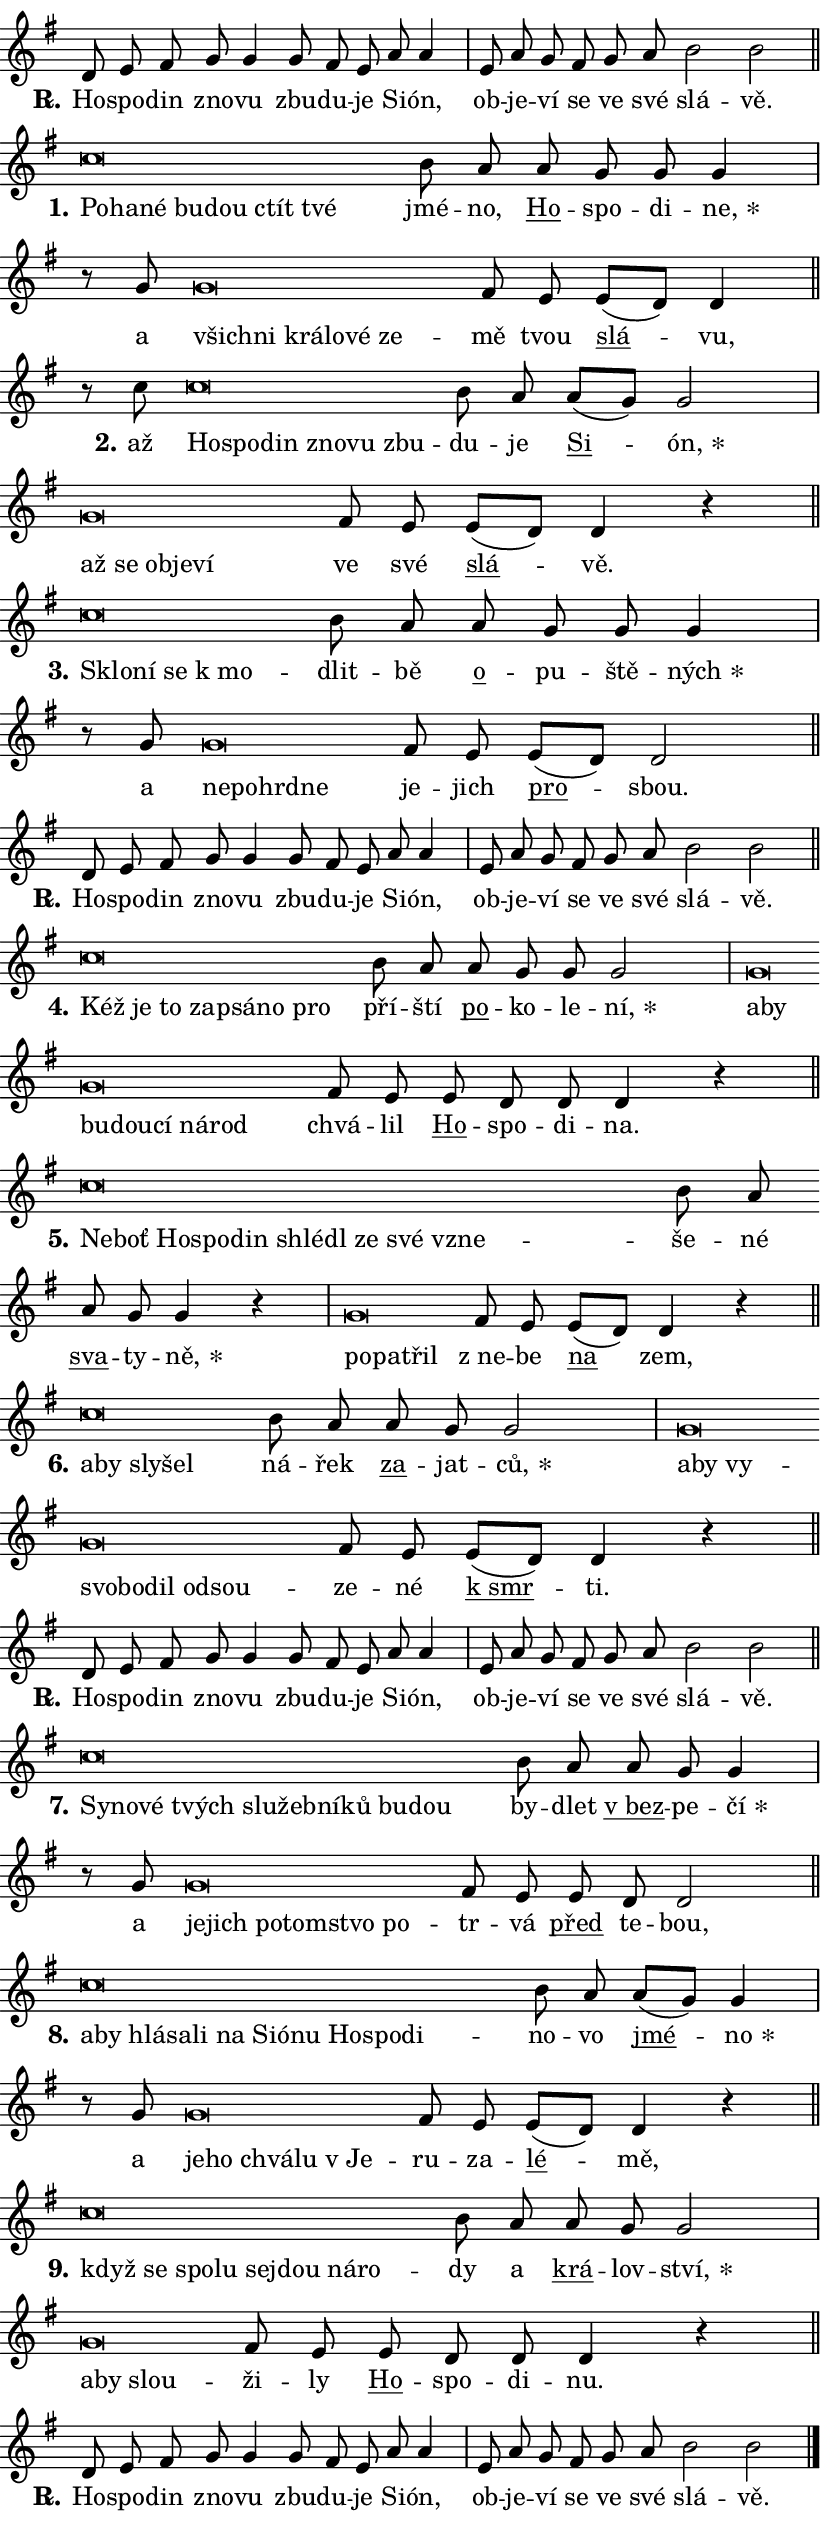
\version "2.24.0"
\header { tagline = "" }
\paper {
  indent = 0\cm
  top-margin = 0\cm
  right-margin = 0.13\cm % to fit lyric hyphens
  bottom-margin = 0\cm
  left-margin = 0\cm
  paper-width = 14\cm
  page-breaking = #ly:one-page-breaking
  system-system-spacing.basic-distance = #11
  score-system-spacing.basic-distance = #11
  ragged-last = ##f
}


%% Author: Thomas Morley
%% https://lists.gnu.org/archive/html/lilypond-user/2020-05/msg00002.html
#(define (line-position grob)
"Returns position of @var[grob} in current system:
   @code{'start}, if at first time-step
   @code{'end}, if at last time-step
   @code{'middle} otherwise
"
  (let* ((col (ly:item-get-column grob))
         (ln (ly:grob-object col 'left-neighbor))
         (rn (ly:grob-object col 'right-neighbor))
         (col-to-check-left (if (ly:grob? ln) ln col))
         (col-to-check-right (if (ly:grob? rn) rn col))
         (break-dir-left
           (and
             (ly:grob-property col-to-check-left 'non-musical #f)
             (ly:item-break-dir col-to-check-left)))
         (break-dir-right
           (and
             (ly:grob-property col-to-check-right 'non-musical #f)
             (ly:item-break-dir col-to-check-right))))
        (cond ((eqv? 1 break-dir-left) 'start)
              ((eqv? -1 break-dir-right) 'end)
              (else 'middle))))

#(define (tranparent-at-line-position vctor)
  (lambda (grob)
  "Relying on @code{line-position} select the relevant enry from @var{vctor}.
Used to determine transparency,"
    (case (line-position grob)
      ((end) (not (vector-ref vctor 0)))
      ((middle) (not (vector-ref vctor 1)))
      ((start) (not (vector-ref vctor 2))))))

noteHeadBreakVisibility =
#(define-music-function (break-visibility)(vector?)
"Makes @code{NoteHead}s transparent relying on @var{break-visibility}"
#{
  \override NoteHead.transparent =
    #(tranparent-at-line-position break-visibility)
#})

#(define delete-ledgers-for-transparent-note-heads
  (lambda (grob)
    "Reads whether a @code{NoteHead} is transparent.
If so this @code{NoteHead} is removed from @code{'note-heads} from
@var{grob}, which is supposed to be @code{LedgerLineSpanner}.
As a result ledgers are not printed for this @code{NoteHead}"
    (let* ((nhds-array (ly:grob-object grob 'note-heads))
           (nhds-list
             (if (ly:grob-array? nhds-array)
                 (ly:grob-array->list nhds-array)
                 '()))
           ;; Relies on the transparent-property being done before
           ;; Staff.LedgerLineSpanner.after-line-breaking is executed.
           ;; This is fragile ...
           (to-keep
             (remove
               (lambda (nhd)
                 (ly:grob-property nhd 'transparent #f))
               nhds-list)))
      ;; TODO find a better method to iterate over grob-arrays, similiar
      ;; to filter/remove etc for lists
      ;; For now rebuilt from scratch
      (set! (ly:grob-object grob 'note-heads)  '())
      (for-each
        (lambda (nhd)
          (ly:pointer-group-interface::add-grob grob 'note-heads nhd))
        to-keep))))

squashNotes = {
  \override NoteHead.X-extent = #'(-0.2 . 0.2)
  \override NoteHead.Y-extent = #'(-0.75 . 0)
  \override NoteHead.stencil =
    #(lambda (grob)
       (let ((pos (ly:grob-property grob 'staff-position)))
         (begin
           (if (< pos -7) (display "ERROR: Lower brevis then expected\n") (display ""))
           (if (<= pos -6) ly:text-interface::print ly:note-head::print))))
}
unSquashNotes = {
  \revert NoteHead.X-extent
  \revert NoteHead.Y-extent
  \revert NoteHead.stencil
}

hideNotes = \noteHeadBreakVisibility #begin-of-line-visible
unHideNotes = \noteHeadBreakVisibility #all-visible

% work-around for resetting accidentals
% https://lilypond.org/doc/v2.23/Documentation/notation/displaying-rhythms#unmetered-music
cadenzaMeasure = {
  \cadenzaOff
  \partial 1024 s1024
  \cadenzaOn
}

#(define-markup-command (accent layout props text) (markup?)
  "Underline accented syllable"
  (interpret-markup layout props
    #{\markup \override #'(offset . 4.3) \underline { #text }#}))

responsum = \markup \concat {
  "R" \hspace #-1.05 \path #0.1 #'((moveto 0 0.07) (lineto 0.9 0.8)) \hspace #0.05 "."
}

spaceSize = #0.6828661417322834 % exact space size for TeX Gyre Schola

\layout {
  \context {
    \Staff
    \remove "Time_signature_engraver"
    \override LedgerLineSpanner.after-line-breaking = #delete-ledgers-for-transparent-note-heads
  }
  \context {
    \Lyrics {
      \override LyricSpace.minimum-distance = \spaceSize
      \override LyricText.font-name = #"TeX Gyre Schola"
      \override LyricText.font-size = 1
      \override StanzaNumber.font-name = #"TeX Gyre Schola Bold"
      \override StanzaNumber.font-size = 1
    }
  }
  \context {
    \Score 
    \override NoteHead.text =
      #(lambda (grob) 
        (let ((pos (ly:grob-property grob 'staff-position)))
          #{\markup {
            \combine
              \halign #-0.55 \raise #(if (= pos -6) 0 0.5) \override #'(thickness . 2) \draw-line #'(3.2 . 0)
              \musicglyph "noteheads.sM1"
          }#}))
  }
}

% magnetic-lyrics.ily
%
%   written by
%     Jean Abou Samra <jean@abou-samra.fr>
%     Werner Lemberg <wl@gnu.org>
%
%   adapted by
%     Jiri Hon <jiri.hon@gmail.com>
%
% Version 2022-Apr-15

% https://www.mail-archive.com/lilypond-user@gnu.org/msg149350.html

#(define (Left_hyphen_pointer_engraver context)
   "Collect syllable-hyphen-syllable occurrences in lyrics and store
them in properties.  This engraver only looks to the left.  For
example, if the lyrics input is @code{foo -- bar}, it does the
following.

@itemize @bullet
@item
Set the @code{text} property of the @code{LyricHyphen} grob between
@q{foo} and @q{bar} to @code{foo}.

@item
Set the @code{left-hyphen} property of the @code{LyricText} grob with
text @q{foo} to the @code{LyricHyphen} grob between @q{foo} and
@q{bar}.
@end itemize

Use this auxiliary engraver in combination with the
@code{lyric-@/text::@/apply-@/magnetic-@/offset!} hook."
   (let ((hyphen #f)
         (text #f))
     (make-engraver
      (acknowledgers
       ((lyric-syllable-interface engraver grob source-engraver)
        (set! text grob)))
      (end-acknowledgers
       ((lyric-hyphen-interface engraver grob source-engraver)
        ;(when (not (grob::has-interface grob 'lyric-space-interface))
          (set! hyphen grob)));)
      ((stop-translation-timestep engraver)
       (when (and text hyphen)
         (ly:grob-set-object! text 'left-hyphen hyphen))
       (set! text #f)
       (set! hyphen #f)))))

#(define (lyric-text::apply-magnetic-offset! grob)
   "If the space between two syllables is less than the value in
property @code{LyricText@/.details@/.squash-threshold}, move the right
syllable to the left so that it gets concatenated with the left
syllable.

Use this function as a hook for
@code{LyricText@/.after-@/line-@/breaking} if the
@code{Left_@/hyphen_@/pointer_@/engraver} is active."
   (let ((hyphen (ly:grob-object grob 'left-hyphen #f)))
     (when hyphen
       (let ((left-text (ly:spanner-bound hyphen LEFT)))
         (when (grob::has-interface left-text 'lyric-syllable-interface)
           (let* ((common (ly:grob-common-refpoint grob left-text X))
                  (this-x-ext (ly:grob-extent grob common X))
                  (left-x-ext
                   (begin
                     ;; Trigger magnetism for left-text.
                     (ly:grob-property left-text 'after-line-breaking)
                     (ly:grob-extent left-text common X)))
                  ;; `delta` is the gap width between two syllables.
                  (delta (- (interval-start this-x-ext)
                            (interval-end left-x-ext)))
                  (details (ly:grob-property grob 'details))
                  (threshold (assoc-get 'squash-threshold details 0.2)))
             (when (< delta threshold)
               (let* (;; We have to manipulate the input text so that
                      ;; ligatures crossing syllable boundaries are not
                      ;; disabled.  For languages based on the Latin
                      ;; script this is essentially a beautification.
                      ;; However, for non-Western scripts it can be a
                      ;; necessity.
                      (lt (ly:grob-property left-text 'text))
                      (rt (ly:grob-property grob 'text))
                      (is-space (grob::has-interface hyphen 'lyric-space-interface))
                      (space (if is-space " " ""))
                      (extra-delta (if is-space spaceSize 0))
                      ;; Append new syllable.
                      (ltrt-space (if (and (string? lt) (string? rt))
                                (string-append lt space rt)
                                (make-concat-markup (list lt space rt))))
                      ;; Right-align `ltrt` to the right side.
                      (ltrt-space-markup (grob-interpret-markup
                               grob
                               (make-translate-markup
                                (cons (interval-length this-x-ext) 0)
                                (make-right-align-markup ltrt-space)))))
                 (begin
                   ;; Don't print `left-text`.
                   (ly:grob-set-property! left-text 'stencil #f)
                   ;; Set text and stencil (which holds all collected
                   ;; syllables so far) and shift it to the left.
                   (ly:grob-set-property! grob 'text ltrt-space)
                   (ly:grob-set-property! grob 'stencil ltrt-space-markup)
                   (ly:grob-translate-axis! grob (- (- delta extra-delta)) X))))))))))


#(define (lyric-hyphen::displace-bounds-first grob)
   ;; Make very sure this callback isn't triggered too early.
   (let ((left (ly:spanner-bound grob LEFT))
         (right (ly:spanner-bound grob RIGHT)))
     (ly:grob-property left 'after-line-breaking)
     (ly:grob-property right 'after-line-breaking)
     (ly:lyric-hyphen::print grob)))

squashThreshold = #0.4

\layout {
  \context {
    \Lyrics
    \consists #Left_hyphen_pointer_engraver
    \override LyricText.after-line-breaking =
      #lyric-text::apply-magnetic-offset!
    \override LyricHyphen.stencil = #lyric-hyphen::displace-bounds-first
    \override LyricText.details.squash-threshold = \squashThreshold
    \override LyricHyphen.minimum-distance = 0
    \override LyricHyphen.minimum-length = \squashThreshold
  }
}

squashText = \override LyricText.details.squash-threshold = 9999
unSquashText = \override LyricText.details.squash-threshold = \squashThreshold

leftText = \override LyricText.self-alignment-X = #LEFT
unLeftText = \revert LyricText.self-alignment-X

starOffset = #(lambda (grob) 
                (let ((x_offset (ly:self-alignment-interface::aligned-on-x-parent grob)))
                  (if (= x_offset 0) 0 (+ x_offset 1.2))))

star = #(define-music-function (syllable)(string?)
"Append star separator at the end of a syllable"
#{
  \once \override LyricText.X-offset = #starOffset
  \lyricmode { \markup {
    #syllable
    \override #'((font-name . "TeX Gyre Schola Bold")) \hspace #0.2 \lower #0.65 \larger "*"
  } }
#})

starAccent = #(define-music-function (syllable)(string?)
"Append star separator at the end of a syllable and make accent"
#{
  \once \override LyricText.X-offset = #starOffset
  \lyricmode { \markup {
    \accent #syllable
    \override #'((font-name . "TeX Gyre Schola Bold")) \hspace #0.2 \lower #0.65 \larger "*"
  } }
#})

breath = #(define-music-function (syllable)(string?)
"Append breathing indicator at the end of a syllable"
#{
  \lyricmode { \markup { #syllable "+" } }
#})

optionalBreath = #(define-music-function (syllable)(string?)
"Append optional breathing indicator at the end of a syllable"
#{
  \lyricmode { \markup { #syllable "(+)" } }
#})


\score {
    <<
        \new Voice = "melody" { \cadenzaOn \key g \major \relative { d'8 e fis g g4 \bar "" g8 fis e a a4 \cadenzaMeasure \bar "|" e8 a g fis g a b2 b2 \cadenzaMeasure \bar "||" \break } }
        \new Lyrics \lyricsto "melody" { \lyricmode { \set stanza = \responsum
Ho -- spo -- din zno -- vu zbu -- du -- je Si -- ón, ob -- je -- ví se ve své slá -- vě. } }
    >>
    \layout {}
}

\score {
    <<
        \new Voice = "melody" { \cadenzaOn \key g \major \relative { \squashNotes c''\breve*1/16 \hideNotes \breve*1/16 \bar "" \breve*1/16 \bar "" \breve*1/16 \bar "" \breve*1/16 \bar "" \breve*1/16 \breve*1/16 \bar "" \unHideNotes \unSquashNotes b8 a \bar "" a g g g4 \cadenzaMeasure \bar "|" r8 g8 \squashNotes g\breve*1/16 \hideNotes \breve*1/16 \bar "" \breve*1/16 \bar "" \breve*1/16 \bar "" \breve*1/16 \breve*1/16 \bar "" \unHideNotes \unSquashNotes fis8 e \bar "" e[( d)] d4 \cadenzaMeasure \bar "||" \break } }
        \new Lyrics \lyricsto "melody" { \lyricmode { \set stanza = "1."
\leftText Po -- \squashText ha -- né bu -- dou ctít tvé \unLeftText \unSquashText jmé -- no, \markup \accent Ho -- spo -- di -- \star ne, a \leftText všich -- \squashText ni krá -- lo -- vé ze -- \unLeftText \unSquashText mě tvou \markup \accent slá -- vu, } }
    >>
    \layout {}
}

\score {
    <<
        \new Voice = "melody" { \cadenzaOn \key g \major \relative { r8 c''8 \squashNotes c\breve*1/16 \hideNotes \breve*1/16 \bar "" \breve*1/16 \bar "" \breve*1/16 \bar "" \breve*1/16 \breve*1/16 \bar "" \unHideNotes \unSquashNotes b8 a \bar "" a[( g)] g2 \cadenzaMeasure \bar "|" \squashNotes g\breve*1/16 \hideNotes \breve*1/16 \bar "" \breve*1/16 \bar "" \breve*1/16 \breve*1/16 \bar "" \unHideNotes \unSquashNotes fis8 e \bar "" e[( d)] d4 r \cadenzaMeasure \bar "||" \break } }
        \new Lyrics \lyricsto "melody" { \lyricmode { \set stanza = "2."
až \leftText Ho -- \squashText spo -- din zno -- vu zbu -- \unLeftText \unSquashText du -- je \markup \accent Si -- \star ón, \leftText až \squashText se ob -- je -- ví \unLeftText \unSquashText ve své \markup \accent slá -- vě. } }
    >>
    \layout {}
}

\score {
    <<
        \new Voice = "melody" { \cadenzaOn \key g \major \relative { \squashNotes c''\breve*1/16 \hideNotes \breve*1/16 \bar "" \breve*1/16 \breve*1/16 \bar "" \unHideNotes \unSquashNotes b8 a \bar "" a g g g4 \cadenzaMeasure \bar "|" r8 g8 \squashNotes g\breve*1/16 \hideNotes \breve*1/16 \bar "" \breve*1/16 \breve*1/16 \bar "" \unHideNotes \unSquashNotes fis8 e \bar "" e[( d)] d2 \cadenzaMeasure \bar "||" \break } }
        \new Lyrics \lyricsto "melody" { \lyricmode { \set stanza = "3."
\leftText Sklo -- \squashText ní se "k mo" -- \unLeftText \unSquashText dlit -- bě \markup \accent o -- pu -- ště -- \star ných a \leftText ne -- \squashText po -- hrd -- ne \unLeftText \unSquashText je -- jich \markup \accent pro -- sbou. } }
    >>
    \layout {}
}

\score {
    <<
        \new Voice = "melody" { \cadenzaOn \key g \major \relative { d'8 e fis g g4 \bar "" g8 fis e a a4 \cadenzaMeasure \bar "|" e8 a g fis g a b2 b2 \cadenzaMeasure \bar "||" \break } }
        \new Lyrics \lyricsto "melody" { \lyricmode { \set stanza = \responsum
Ho -- spo -- din zno -- vu zbu -- du -- je Si -- ón, ob -- je -- ví se ve své slá -- vě. } }
    >>
    \layout {}
}

\score {
    <<
        \new Voice = "melody" { \cadenzaOn \key g \major \relative { \squashNotes c''\breve*1/16 \hideNotes \breve*1/16 \bar "" \breve*1/16 \bar "" \breve*1/16 \bar "" \breve*1/16 \bar "" \breve*1/16 \breve*1/16 \bar "" \unHideNotes \unSquashNotes b8 a \bar "" a g g g2 \cadenzaMeasure \bar "|" \squashNotes g\breve*1/16 \hideNotes \breve*1/16 \bar "" \breve*1/16 \bar "" \breve*1/16 \bar "" \breve*1/16 \bar "" \breve*1/16 \breve*1/16 \bar "" \unHideNotes \unSquashNotes fis8 e \bar "" e d d d4 r \cadenzaMeasure \bar "||" \break } }
        \new Lyrics \lyricsto "melody" { \lyricmode { \set stanza = "4."
\leftText Kéž \squashText je to za -- psá -- no pro \unLeftText \unSquashText pří -- ští \markup \accent po -- ko -- le -- \star ní, \leftText a -- \squashText by bu -- dou -- cí ná -- rod \unLeftText \unSquashText chvá -- lil \markup \accent Ho -- spo -- di -- na. } }
    >>
    \layout {}
}

\score {
    <<
        \new Voice = "melody" { \cadenzaOn \key g \major \relative { \squashNotes c''\breve*1/16 \hideNotes \breve*1/16 \bar "" \breve*1/16 \bar "" \breve*1/16 \bar "" \breve*1/16 \bar "" \breve*1/16 \bar "" \breve*1/16 \bar "" \breve*1/16 \bar "" \breve*1/16 \breve*1/16 \bar "" \unHideNotes \unSquashNotes b8 a \bar "" a g g4 r \cadenzaMeasure \bar "|" \squashNotes g\breve*1/16 \hideNotes \breve*1/16 \breve*1/16 \bar "" \unHideNotes \unSquashNotes fis8 e \bar "" e[( d)] d4 r \cadenzaMeasure \bar "||" \break } }
        \new Lyrics \lyricsto "melody" { \lyricmode { \set stanza = "5."
\leftText Ne -- \squashText boť Ho -- spo -- din shlé -- dl ze své vzne -- \unLeftText \unSquashText še -- né \markup \accent sva -- ty -- \star ně, \leftText po -- \squashText pa -- třil \unLeftText \unSquashText "z ne" -- be \markup \accent na zem, } }
    >>
    \layout {}
}

\score {
    <<
        \new Voice = "melody" { \cadenzaOn \key g \major \relative { \squashNotes c''\breve*1/16 \hideNotes \breve*1/16 \bar "" \breve*1/16 \breve*1/16 \bar "" \unHideNotes \unSquashNotes b8 a \bar "" a g g2 \cadenzaMeasure \bar "|" \squashNotes g\breve*1/16 \hideNotes \breve*1/16 \bar "" \breve*1/16 \bar "" \breve*1/16 \bar "" \breve*1/16 \bar "" \breve*1/16 \bar "" \breve*1/16 \breve*1/16 \bar "" \unHideNotes \unSquashNotes fis8 e \bar "" e[( d)] d4 r \cadenzaMeasure \bar "||" \break } }
        \new Lyrics \lyricsto "melody" { \lyricmode { \set stanza = "6."
\leftText a -- \squashText by sly -- šel \unLeftText \unSquashText ná -- řek \markup \accent za -- jat -- \star ců, \leftText a -- \squashText by vy -- svo -- bo -- dil od -- sou -- \unLeftText \unSquashText ze -- né \markup \accent "k smr" -- ti. } }
    >>
    \layout {}
}

\score {
    <<
        \new Voice = "melody" { \cadenzaOn \key g \major \relative { d'8 e fis g g4 \bar "" g8 fis e a a4 \cadenzaMeasure \bar "|" e8 a g fis g a b2 b2 \cadenzaMeasure \bar "||" \break } }
        \new Lyrics \lyricsto "melody" { \lyricmode { \set stanza = \responsum
Ho -- spo -- din zno -- vu zbu -- du -- je Si -- ón, ob -- je -- ví se ve své slá -- vě. } }
    >>
    \layout {}
}

\score {
    <<
        \new Voice = "melody" { \cadenzaOn \key g \major \relative { \squashNotes c''\breve*1/16 \hideNotes \breve*1/16 \bar "" \breve*1/16 \bar "" \breve*1/16 \bar "" \breve*1/16 \bar "" \breve*1/16 \bar "" \breve*1/16 \bar "" \breve*1/16 \bar "" \breve*1/16 \breve*1/16 \bar "" \unHideNotes \unSquashNotes b8 a \bar "" a g g4 \cadenzaMeasure \bar "|" r8 g8 \squashNotes g\breve*1/16 \hideNotes \breve*1/16 \bar "" \breve*1/16 \bar "" \breve*1/16 \bar "" \breve*1/16 \breve*1/16 \bar "" \unHideNotes \unSquashNotes fis8 e \bar "" e d d2 \cadenzaMeasure \bar "||" \break } }
        \new Lyrics \lyricsto "melody" { \lyricmode { \set stanza = "7."
\leftText Sy -- \squashText no -- vé tvých slu -- žeb -- ní -- ků bu -- dou \unLeftText \unSquashText by -- dlet \markup \accent "v bez" -- pe -- \star čí a \leftText je -- \squashText jich po -- tom -- stvo po -- \unLeftText \unSquashText tr -- vá \markup \accent před te -- bou, } }
    >>
    \layout {}
}

\score {
    <<
        \new Voice = "melody" { \cadenzaOn \key g \major \relative { \squashNotes c''\breve*1/16 \hideNotes \breve*1/16 \bar "" \breve*1/16 \bar "" \breve*1/16 \bar "" \breve*1/16 \bar "" \breve*1/16 \bar "" \breve*1/16 \bar "" \breve*1/16 \bar "" \breve*1/16 \bar "" \breve*1/16 \bar "" \breve*1/16 \breve*1/16 \bar "" \unHideNotes \unSquashNotes b8 a \bar "" a[( g)] g4 \cadenzaMeasure \bar "|" r8 g8 \squashNotes g\breve*1/16 \hideNotes \breve*1/16 \bar "" \breve*1/16 \bar "" \breve*1/16 \breve*1/16 \bar "" \unHideNotes \unSquashNotes fis8 e \bar "" e[( d)] d4 r \cadenzaMeasure \bar "||" \break } }
        \new Lyrics \lyricsto "melody" { \lyricmode { \set stanza = "8."
\leftText a -- \squashText by hlá -- sa -- li na Si -- ó -- nu Ho -- spo -- di -- \unLeftText \unSquashText no -- vo \markup \accent jmé -- \star no a \leftText je -- \squashText ho chvá -- lu "v Je" -- \unLeftText \unSquashText ru -- za -- \markup \accent lé -- mě, } }
    >>
    \layout {}
}

\score {
    <<
        \new Voice = "melody" { \cadenzaOn \key g \major \relative { \squashNotes c''\breve*1/16 \hideNotes \breve*1/16 \bar "" \breve*1/16 \bar "" \breve*1/16 \bar "" \breve*1/16 \bar "" \breve*1/16 \bar "" \breve*1/16 \breve*1/16 \bar "" \unHideNotes \unSquashNotes b8 a \bar "" a g g2 \cadenzaMeasure \bar "|" \squashNotes g\breve*1/16 \hideNotes \breve*1/16 \breve*1/16 \bar "" \unHideNotes \unSquashNotes fis8 e \bar "" e d d d4 r \cadenzaMeasure \bar "||" \break } }
        \new Lyrics \lyricsto "melody" { \lyricmode { \set stanza = "9."
\leftText když \squashText se spo -- lu sej -- dou ná -- ro -- \unLeftText \unSquashText dy a \markup \accent krá -- lov -- \star ství, \leftText a -- \squashText by slou -- \unLeftText \unSquashText ži -- ly \markup \accent Ho -- spo -- di -- nu. } }
    >>
    \layout {}
}

\score {
    <<
        \new Voice = "melody" { \cadenzaOn \key g \major \relative { d'8 e fis g g4 \bar "" g8 fis e a a4 \cadenzaMeasure \bar "|" e8 a g fis g a b2 b2 \cadenzaMeasure \bar "||" \break } \bar "|." }
        \new Lyrics \lyricsto "melody" { \lyricmode { \set stanza = \responsum
Ho -- spo -- din zno -- vu zbu -- du -- je Si -- ón, ob -- je -- ví se ve své slá -- vě. } }
    >>
    \layout {}
}
